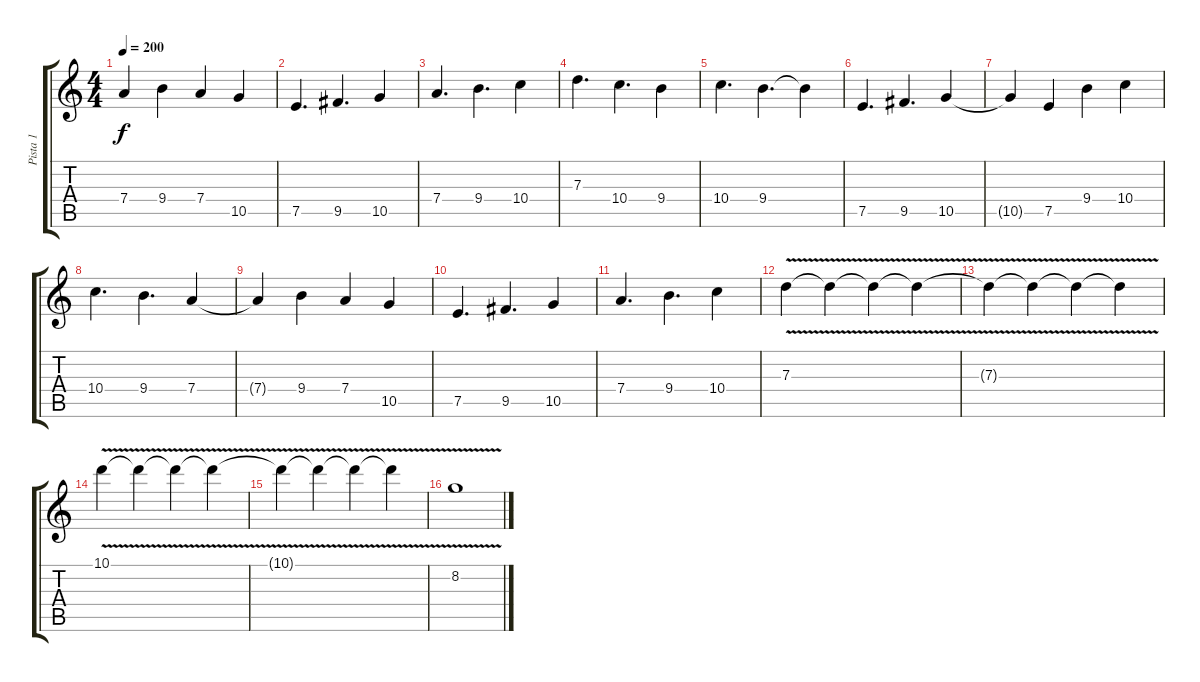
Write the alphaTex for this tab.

\track ("Pista 1" "Pista 1") {instrument distortionguitar}
\staff {score tabs}
\tuning (E4 B3 G3 D3 A2 E2) {hide}
\ts (4 4)
\tempo 200
\clef g2
\ks c
7.4{t}.4{dy f} 9.4.4 7.4.4 10.5.4 |
7.5.4{d} 9.5.4{d} 10.5.4 |
7.4.4{d} 9.4.4{d} 10.4.4 |
7.3.4{d} 10.4.4{d} 9.4.4 |
10.4.4{d} 9.4.4{d} 9.4{t}.4 |
7.5.4{d} 9.5.4{d} 10.5.4 |
10.5{t}.4 7.5.4 9.4.4 10.4.4 |
10.4.4{d} 9.4.4{d} 7.4.4 |
7.4{t}.4 9.4.4 7.4.4 10.5.4 |
7.5.4{d} 9.5.4{d} 10.5.4 |
7.4.4{d} 9.4.4{d} 10.4.4 |
7.3{v}.4 7.3{v t}.4 7.3{v t}.4 7.3{v t}.4 |
7.3{v t}.4 7.3{v t}.4 7.3{v t}.4 7.3{v t}.4 |
10.1{v}.4 10.1{v t}.4 10.1{v t}.4 10.1{v t}.4 |
10.1{v t}.4 10.1{v t}.4 10.1{v t}.4 10.1{v t}.4 |
8.2{v}.1
